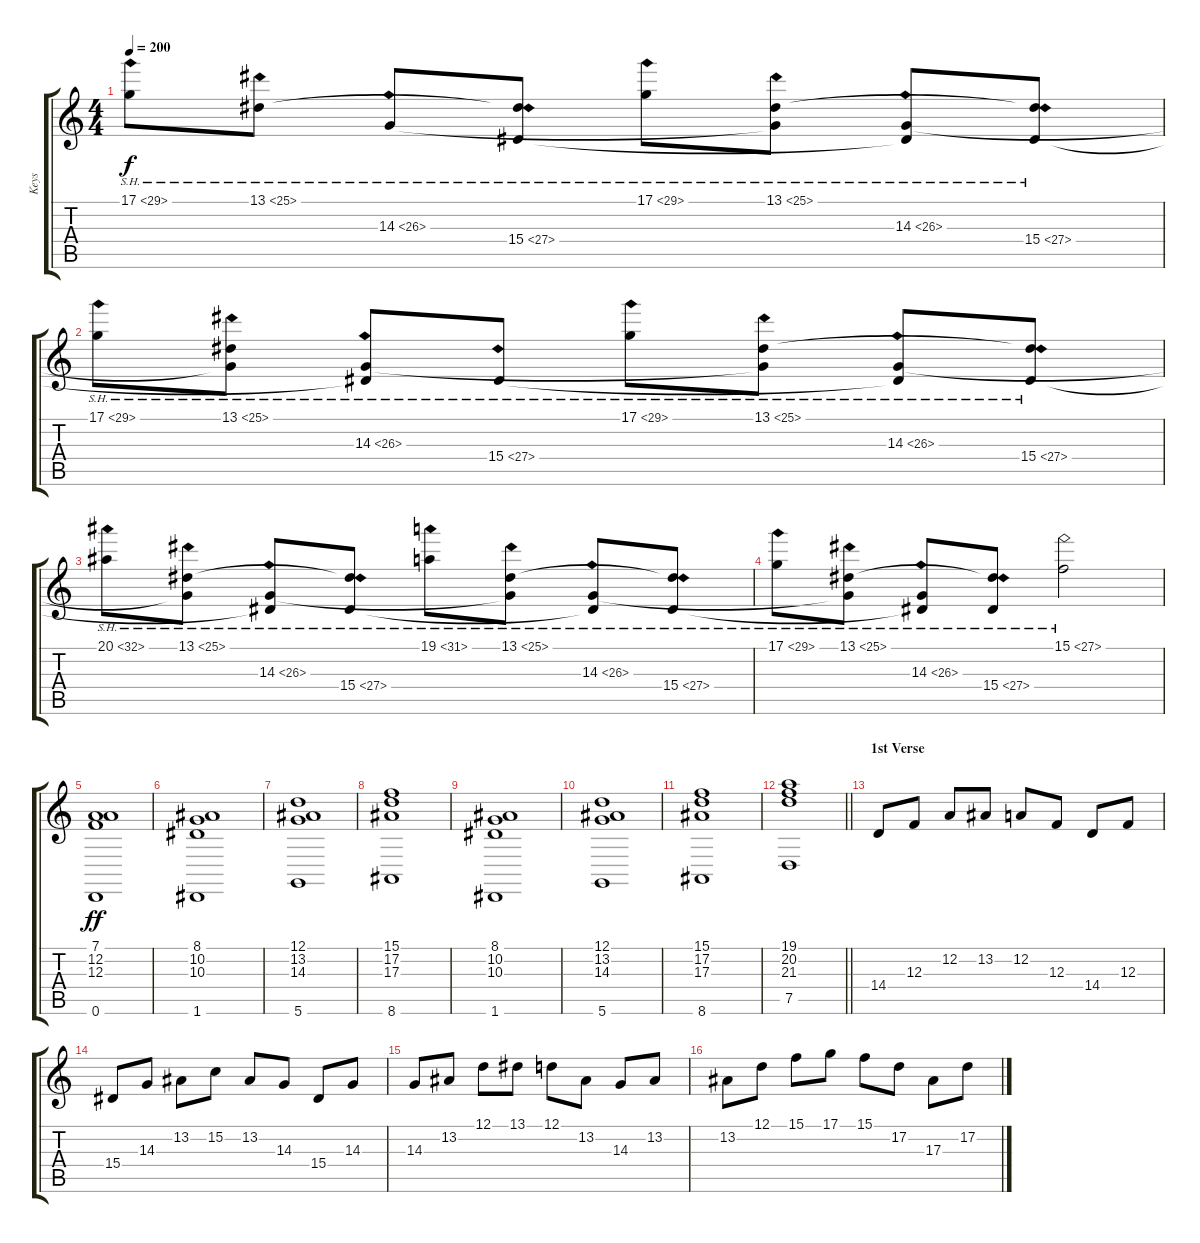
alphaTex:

\track ("Keys" "Keys") {instrument pad1newage}
\staff {score tabs}
\tuning (D4 A3 F3 C3 G2 D2) {hide}
\ts (4 4)
\tempo 200
\clef g2
\ks c
17.1{sh 12}.8{dy f} 13.1{sh 12}.8 14.3{sh 12}.8 (13.1{t} 15.4{sh 12}).8 17.1{sh 12}.8 (13.1{sh 12} 14.3{t}).8 (14.3{sh 12} 15.4{t}).8 (13.1{t} 15.4{sh 12}).8 |
17.1{sh 12}.8 (13.1{sh 12} 14.3{t}).8 (14.3{sh 12} 15.4{t}).8 15.4{sh 12}.8 17.1{sh 12}.8 (13.1{sh 12} 14.3{t}).8 (14.3{sh 12} 15.4{t}).8 (13.1{t} 15.4{sh 12}).8 |
20.1{sh 12}.8 (13.1{sh 12} 14.3{t}).8 (14.3{sh 12} 15.4{t}).8 (13.1{t} 15.4{sh 12}).8 19.1{sh 12}.8 (13.1{sh 12} 14.3{t}).8 (14.3{sh 12} 15.4{t}).8 (13.1{t} 15.4{sh 12}).8 |
17.1{sh 12}.8 (13.1{sh 12} 14.3{t}).8 (14.3{sh 12} 15.4{t}).8 (13.1{t} 15.4{sh 12}).8 15.1{sh 12}.2 |
(7.1 12.2 12.3 0.6).1{dy ff instrument electricgrandpiano} |
(8.1 10.2 10.3 1.6).1 |
(12.1 13.2 14.3 5.6).1 |
(15.1 17.2 17.3 8.6).1 |
(8.1 10.2 10.3 1.6).1 |
(12.1 13.2 14.3 5.6).1 |
(15.1 17.2 17.3 8.6).1 |
\barLineRight lightlight
(19.1 20.2 21.3 7.5).1 |
\section ("" "1st Verse")
14.4.8 12.3.8 12.2.8 13.2.8 12.2.8 12.3.8 14.4.8 12.3.8 |
15.4.8 14.3.8 13.2.8 15.2.8 13.2.8 14.3.8 15.4.8 14.3.8 |
14.3.8 13.2.8 12.1.8 13.1.8 12.1.8 13.2.8 14.3.8 13.2.8 |
13.2.8 12.1.8 15.1.8 17.1.8 15.1.8 17.2.8 17.3.8 17.2.8
